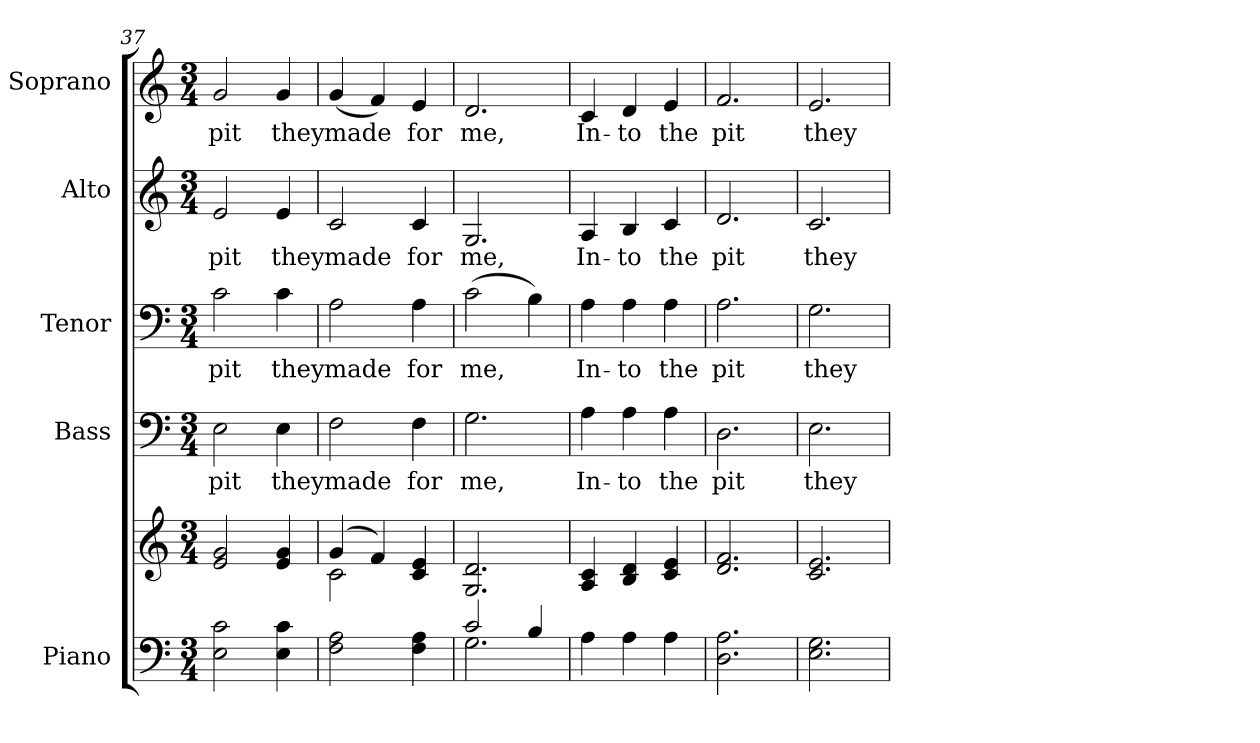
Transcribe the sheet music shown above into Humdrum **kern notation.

**kern	**kern	**kern	**text	**kern	**text	**kern	**text	**kern	**text
*part5	*part5	*part4	*part4	*part3	*part3	*part2	*part2	*part1	*part1
*staff6	*staff5	*staff4	*staff4	*staff3	*staff3	*staff2	*staff2	*staff1	*staff1
*I"Piano	*	*I"Bass	*	*I"Tenor	*	*I"Alto	*	*I"Soprano	*
*I'Pno.	*	*I'B.	*	*I'T.	*	*I'A.	*	*I'S.	*
!!LO:LB:g=z
*clefF4	*clefG2	*clefF4	*	*clefF4	*	*clefG2	*	*clefG2	*
*k[]	*k[]	*k[]	*	*k[]	*	*k[]	*	*k[]	*
*C:	*C:	*C:	*	*C:	*	*C:	*	*C:	*
*M3/4	*M3/4	*M3/4	*	*M3/4	*	*M3/4	*	*M3/4	*
=37	=37	=37	=37	=37	=37	=37	=37	=37	=37
!	!	!	!LO:LY:b:color=#000000	!	!	!	!	!	!
!	!	!	!	!	!LO:LY:b:color=#000000	!	!	!	!
!	!	!	!	!	!	!	!LO:LY:b:color=#000000	!	!
!	!	!	!	!	!	!	!	!	!LO:LY:b:color=#000000
2Ei\ 2ci	2ei/ 2gi	2Ei\	pit	2ci\	pit	2ei/	pit	2gi/	pit
!	!	!	!LO:LY:b:color=#000000	!	!	!	!	!	!
!	!	!	!	!	!LO:LY:b:color=#000000	!	!	!	!
!	!	!	!	!	!	!	!LO:LY:b:color=#000000	!	!
!	!	!	!	!	!	!	!	!	!LO:LY:b:color=#000000
4Ei\ 4ci	4ei/ 4gi	4Ei\	they	4ci\	they	4ei/	they	4gi/	they
=38	=38	=38	=38	=38	=38	=38	=38	=38	=38
*	*^	*	*	*	*	*	*	*	*
!	!	!	!	!LO:LY:b:color=#000000	!	!	!	!	!	!
!	!	!	!	!	!	!LO:LY:b:color=#000000	!	!	!	!
!	!	!	!	!	!	!	!	!LO:LY:b:color=#000000	!	!
!	!	!	!	!	!	!	!	!	!	!LO:LY:b:color=#000000
2Fi\ 2Ai	(4gi/	2ci\	2Fi\	made	2Ai\	made	2ci/	made	(4gi/	made
.	4fi/)	.	.	.	.	.	.	.	4fi/)	.
!	!	!	!	!LO:LY:b:color=#000000	!	!	!	!	!	!
!	!	!	!	!	!	!LO:LY:b:color=#000000	!	!	!	!
!	!	!	!	!	!	!	!	!LO:LY:b:color=#000000	!	!
!	!	!	!	!	!	!	!	!	!	!LO:LY:b:color=#000000
4Fi\ 4Ai	4ci/ 4ei	4ryy	4Fi\	for	4Ai\	for	4ci/	for	4ei/	for
*	*v	*v	*	*	*	*	*	*	*	*
=39	=39	=39	=39	=39	=39	=39	=39	=39	=39
*^	*	*	*	*	*	*	*	*	*
*	*	*^	*	*	*	*	*	*	*	*
!	!	!	!	!	!LO:LY:b:color=#000000	!	!	!	!	!	!
*	*	*v	*v	*	*	*	*	*	*	*	*
*	*	*^	*	*	*	*	*	*	*	*
!	!	!	!	!	!	!	!LO:LY:b:color=#000000	!	!	!	!
*	*	*v	*v	*	*	*	*	*	*	*	*
*	*	*^	*	*	*	*	*	*	*	*
!	!	!	!	!	!	!	!	!	!LO:LY:b:color=#000000	!	!
*	*	*v	*v	*	*	*	*	*	*	*	*
*	*	*^	*	*	*	*	*	*	*	*
!	!	!	!	!	!	!	!	!	!	!	!LO:LY:b:color=#000000
*	*	*v	*v	*	*	*	*	*	*	*	*
2ci/	2.Gi\	2.Gi/ 2.di	2.Gi\	me,	(2ci\	me,	2.Gi/	me,	2.di/	me,
4Bi/	.	.	.	.	4Bi\)	.	.	.	.	.
*v	*v	*	*	*	*	*	*	*	*	*
=40	=40	=40	=40	=40	=40	=40	=40	=40	=40
!	!	!	!LO:LY:b:color=#000000	!	!	!	!	!	!
!	!	!	!	!	!LO:LY:b:color=#000000	!	!	!	!
!	!	!	!	!	!	!	!LO:LY:b:color=#000000	!	!
!	!	!	!	!	!	!	!	!	!LO:LY:b:color=#000000
4Ai\	4Ai/ 4ci	4Ai\	In-	4Ai\	In-	4Ai/	In-	4ci/	In-
!	!	!	!LO:LY:b:color=#000000	!	!	!	!	!	!
!	!	!	!	!	!LO:LY:b:color=#000000	!	!	!	!
!	!	!	!	!	!	!	!LO:LY:b:color=#000000	!	!
!	!	!	!	!	!	!	!	!	!LO:LY:b:color=#000000
4Ai\	4Bi/ 4di	4Ai\	-to	4Ai\	-to	4Bi/	-to	4di/	-to
!	!	!	!LO:LY:b:color=#000000	!	!	!	!	!	!
!	!	!	!	!	!LO:LY:b:color=#000000	!	!	!	!
!	!	!	!	!	!	!	!LO:LY:b:color=#000000	!	!
!	!	!	!	!	!	!	!	!	!LO:LY:b:color=#000000
4Ai\	4ci/ 4ei	4Ai\	the	4Ai\	the	4ci/	the	4ei/	the
=41	=41	=41	=41	=41	=41	=41	=41	=41	=41
!	!	!	!LO:LY:b:color=#000000	!	!	!	!	!	!
!	!	!	!	!	!LO:LY:b:color=#000000	!	!	!	!
!	!	!	!	!	!	!	!LO:LY:b:color=#000000	!	!
!	!	!	!	!	!	!	!	!	!LO:LY:b:color=#000000
2.Di\ 2.Ai	2.di/ 2.fi	2.Di\	pit	2.Ai\	pit	2.di/	pit	2.fi/	pit
=42	=42	=42	=42	=42	=42	=42	=42	=42	=42
!	!	!	!LO:LY:b:color=#000000	!	!	!	!	!	!
!	!	!	!	!	!LO:LY:b:color=#000000	!	!	!	!
!	!	!	!	!	!	!	!LO:LY:b:color=#000000	!	!
!	!	!	!	!	!	!	!	!	!LO:LY:b:color=#000000
2.Ei\ 2.Gi	2.ci/ 2.ei	2.Ei\	they	2.Gi\	they	2.ci/	they	2.ei/	they
=	=	=	=	=	=	=	=	=	=
*-	*-	*-	*-	*-	*-	*-	*-	*-	*-
